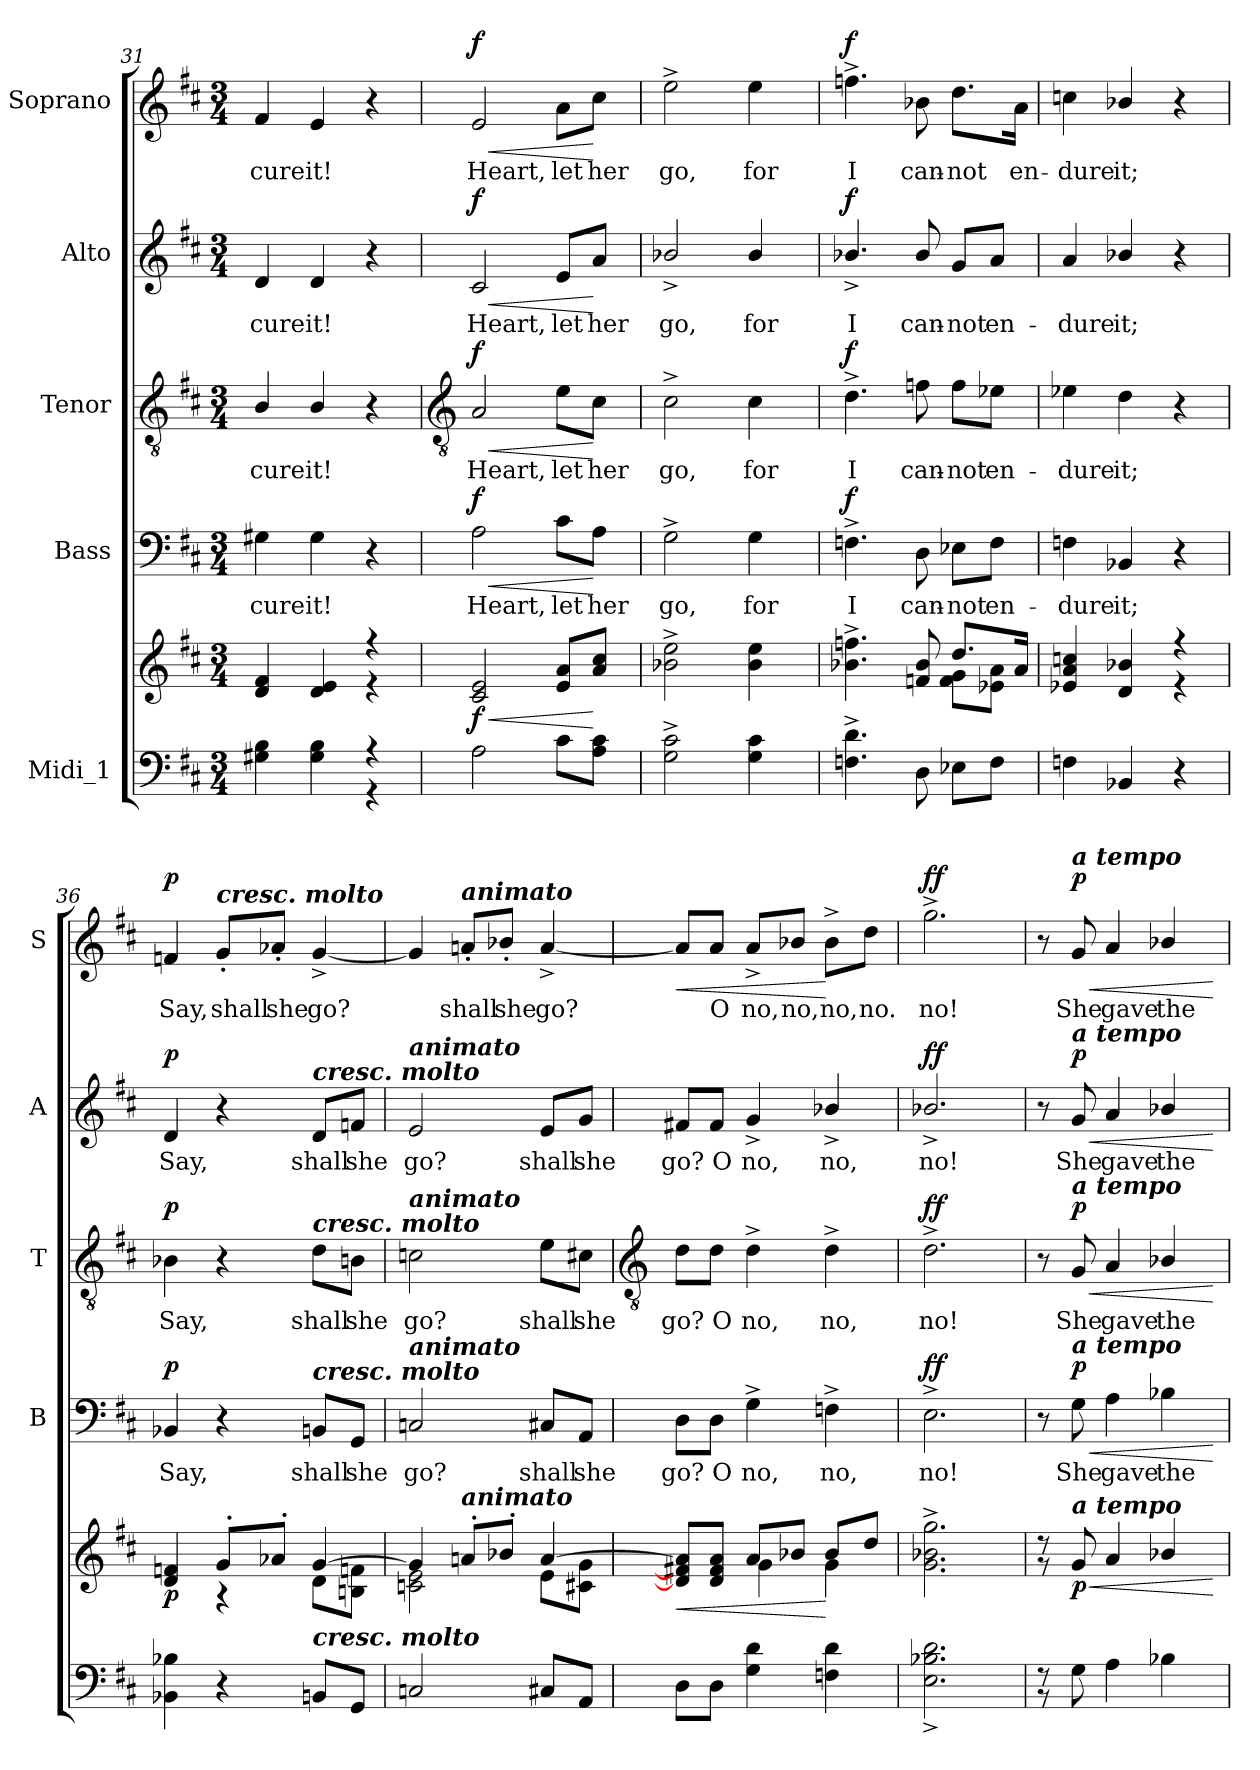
**kern	**kern	**dynam	**kern	**text	**dynam	**kern	**text	**dynam	**kern	**text	**dynam	**kern	**text	**dynam
*part5	*part5	*part5	*part4	*part4	*part4	*part3	*part3	*part3	*part2	*part2	*part2	*part1	*part1	*part1
*staff6	*staff5	*staff5/6	*staff4	*staff4	*staff4	*staff3	*staff3	*staff3	*staff2	*staff2	*staff2	*staff1	*staff1	*staff1
*I"Midi_1	*	*	*I"Bass	*	*	*I"Tenor	*	*	*I"Alto	*	*	*I"Soprano	*	*
*	*	*	*I'B	*	*	*I'T	*	*	*I'A	*	*	*I'S	*	*
*clefF4	*clefG2	*	*clefF4	*	*	*clefGv2	*	*	*clefG2	*	*	*clefG2	*	*
*k[f#c#]	*k[f#c#]	*	*k[f#c#]	*	*	*k[f#c#]	*	*	*k[f#c#]	*	*	*k[f#c#]	*	*
*D:	*D:	*	*D:	*	*	*D:	*	*	*D:	*	*	*D:	*	*
*M3/4	*M3/4	*	*M3/4	*	*	*M3/4	*	*	*M3/4	*	*	*M3/4	*	*
=31	=31	=31	=31	=31	=31	=31	=31	=31	=31	=31	=31	=31	=31	=31
*^	*^	*	*	*	*	*	*	*	*	*	*	*	*	*
!	!	!	!	!	!	!LO:LY:b	!	!	!LO:LY:b	!	!	!LO:LY:b	!	!	!LO:LY:b	!
2ryy	4G#X\ 4B\	4d/ 4f#/	2ryy	.	4G#X	-cure	.	4B/	-cure	.	4d	-cure	.	4f#	-cure	.
!	!	!	!	!	!	!LO:LY:b	!	!	!LO:LY:b	!	!	!LO:LY:b	!	!	!LO:LY:b	!
.	4G#\ 4B\	4d/ 4e/	.	.	4G#	it!	.	4B/	it!	.	4d	it!	.	4e	it!	.
4r	4r	4r	4r	.	4r	.	.	4r	.	.	4r	.	.	4r	.	.
*v	*v	*	*	*	*	*	*	*	*	*	*	*	*	*	*	*
!!LO:LB:g=z
=32	=32	=32	=32	=32	=32	=32	=32	=32	=32	=32	=32	=32	=32	=32	=32
*	*	*	*	*	*	*	*clefGv2	*	*	*	*	*	*	*	*
*^	*	*	*	*	*	*	*	*	*	*	*	*	*	*	*
!	!	!	!	!LO:HP:b	!	!LO:LY:b	!LO:HP:b	!	!LO:LY:b	!LO:HP:b	!	!LO:LY:b	!LO:HP:b	!	!LO:LY:b	!LO:HP:b
!	!	!	!	!LO:DY:n=1:b	!	!	!LO:DY:n=1:b	!	!	!LO:DY:n=1:b	!	!	!LO:DY:n=1:b	!	!	!LO:DY:n=1:b
*v	*v	*	*	*	*	*	*	*	*	*	*	*	*	*	*	*
2A	2c#/ 2e/	2ryy	< f	2A	Heart,	< f	2A	Heart,	< f	2c#	Heart,	< f	2e	Heart,	< f
!	!	!	!	!	!LO:LY:b	!	!	!LO:LY:b	!	!	!LO:LY:b	!	!	!LO:LY:b	!
8c#L	8e/ 8a/L	8.ryy	.	8c#\L	let	.	8e\L	let	.	8e/L	let	.	8a\L	let	.
!	!	!	!	!	!LO:LY:b	!	!	!LO:LY:b	!	!	!LO:LY:b	!	!	!LO:LY:b	!
8A 8c#J	8a/ 8cc#/J	.	[	8A\J	her	[	8c#\J	her	[	8a/J	her	[	8cc#\J	her	[
.	.	16ryy	.	.	.	.	.	.	.	.	.	.	.	.	.
=33	=33	=33	=33	=33	=33	=33	=33	=33	=33	=33	=33	=33	=33	=33	=33
!	!	!	!	!	!LO:LY:b	!	!	!LO:LY:b	!	!	!LO:LY:b	!	!	!LO:LY:b	!
2G^ 2c#^	2b-X\^ 2ee\^	2ryy	.	2G^	go,	.	2c#^	go,	.	2b-X^/	go,	.	2ee^	go,	.
!	!	!	!	!	!LO:LY:b	!	!	!LO:LY:b	!	!	!LO:LY:b	!	!	!LO:LY:b	!
4G 4c#	4b-\ 4ee\	8.ryy	.	4G	for	.	4c#	for	.	4b-/	for	.	4ee	for	.
.	.	16ryy	.	.	.	.	.	.	.	.	.	.	.	.	.
=34	=34	=34	=34	=34	=34	=34	=34	=34	=34	=34	=34	=34	=34	=34	=34
!	!	!	!	!	!LO:LY:b	!LO:DY:b	!	!LO:LY:b	!LO:DY:b	!	!LO:LY:b	!LO:DY:b	!	!LO:LY:b	!LO:DY:b
4.Fn^ 4.d^	4.b-X\^ 4.ffn\^	2ryy	.	4.Fn^	I	f	4.d^	I	f	4.b-X^/	I	f	4.ffn^	I	f
!	!	!	!	!	!LO:LY:b	!	!	!LO:LY:b	!	!	!LO:LY:b	!	!	!LO:LY:b	!
8D	8fn/ 8b-/	.	.	8D	can-	.	8fn	can-	.	8b-/	can-	.	8b-X	can-	.
!	!	!	!	!	!LO:LY:b	!	!	!LO:LY:b	!	!	!LO:LY:b	!	!	!LO:LY:b	!
8E-XL	8.dd/L	8f\ 8g\L	.	8E-X\L	-not	.	8f\L	-not	.	8g/L	-not	.	8.dd\L	-not	.
!	!	!	!	!	!LO:LY:b	!	!	!LO:LY:b	!	!	!LO:LY:b	!	!	!	!
8FJ	.	8e-X\ 8a\J	.	8F\J	en-	.	8e-X\J	en-	.	8a/J	en-	.	.	.	.
!	!	!	!	!	!	!	!	!	!	!	!	!	!	!LO:LY:b	!
.	16a/J	.	.	.	.	.	.	.	.	.	.	.	16a\Jk	en-	.
=35	=35	=35	=35	=35	=35	=35	=35	=35	=35	=35	=35	=35	=35	=35	=35
!	!	!	!	!	!LO:LY:b	!	!	!LO:LY:b	!	!	!LO:LY:b	!	!	!LO:LY:b	!
4Fn	4e-X/ 4a/ 4ccn/	2ryy	.	4Fn	-dure	.	4e-X	-dure	.	4a	-dure	.	4ccn	-dure	.
!	!	!	!	!	!LO:LY:b	!	!	!LO:LY:b	!	!	!LO:LY:b	!	!	!LO:LY:b	!
4BB-X/	4d/ 4b-X/	.	.	4BB-X	it;	.	4d	it;	.	4b-X/	it;	.	4b-X/	it;	.
4r	4r	4r	.	4r	.	.	4r	.	.	4r	.	.	4r	.	.
=36	=36	=36	=36	=36	=36	=36	=36	=36	=36	=36	=36	=36	=36	=36	=36
!	!	!	!LO:DY:b	!	!LO:LY:b	!LO:DY:b	!	!LO:LY:b	!LO:DY:b	!	!LO:LY:b	!LO:DY:b	!	!LO:LY:b	!LO:DY:b
4BB-X 4B-X	4d/ 4fn/	4ryy	p	4BB-X	Say,	p	4B-X	Say,	p	4d	Say,	p	4fn	Say,	p
!	!	!	!	!	!	!	!	!	!	!	!	!	!LO:TX:a:Bi:t=cresc. molto	!	!
!	!	!	!	!	!	!	!	!	!	!	!	!	!	!LO:LY:b	!
4r	8g'/L	4r	.	4r	.	.	4r	.	.	4r	.	.	8g'/L	shall	.
!	!	!	!	!	!	!	!	!	!	!	!	!	!	!LO:LY:b	!
.	8a-X'/J	.	.	.	.	.	.	.	.	.	.	.	8a-X'/J	she	.
!	!	!	!	!	!	!	!	!	!	!LO:TX:a:Bi:t=cresc. molto	!	!	!	!	!
!	!	!	!	!	!	!	!LO:TX:a:Bi:t=cresc. molto	!	!	!	!	!	!	!	!
!	!	!	!	!LO:TX:a:Bi:t=cresc. molto	!	!	!	!	!	!	!	!	!	!	!
!LO:TX:a:Bi:t=cresc. molto	!	!	!	!	!	!	!	!	!	!	!	!	!	!	!
!	!	!	!	!	!LO:LY:b	!	!	!LO:LY:b	!	!	!LO:LY:b	!	!	!LO:LY:b	!
8BBn/L	[4g/	8d\L	.	8BBn/L	shall	.	8d\L	shall	.	8d/L	shall	.	[4g^	go?	.
!	!	!	!	!	!LO:LY:b	!	!	!LO:LY:b	!	!	!LO:LY:b	!	!	!	!
8GG/J	.	8Bn\ 8fn\J	.	8GG/J	she	.	8Bn\J	she	.	8fn/J	she	.	.	.	.
=37	=37	=37	=37	=37	=37	=37	=37	=37	=37	=37	=37	=37	=37	=37	=37
!	!	!	!	!	!	!	!	!	!	!LO:TX:a:Bi:t=animato	!	!	!	!	!
!	!	!	!	!	!	!	!LO:TX:a:Bi:t=animato	!	!	!	!	!	!	!	!
!	!	!	!	!LO:TX:a:Bi:t=animato	!	!	!	!	!	!	!	!	!	!	!
!	!	!	!	!	!LO:LY:b	!	!	!LO:LY:b	!	!	!LO:LY:b	!	!	!	!
2Cn/	4g/]	2cn\ 2e\	.	2Cn	go?	.	2cn	go?	.	2e	go?	.	4g]	.	.
!	!	!	!	!	!	!	!	!	!	!	!	!	!LO:TX:a:Bi:t=animato	!	!
!	!LO:TX:a:Bi:t=animato	!	!	!	!	!	!	!	!	!	!	!	!	!	!
!	!	!	!	!	!	!	!	!	!	!	!	!	!	!LO:LY:b	!
.	8an'/L	.	.	.	.	.	.	.	.	.	.	.	8an'/L	shall	.
!	!	!	!	!	!	!	!	!	!	!	!	!	!	!LO:LY:b	!
.	8b-X'/J	.	.	.	.	.	.	.	.	.	.	.	8b-X'/J	she	.
!	!	!	!	!	!LO:LY:b	!	!	!LO:LY:b	!	!	!LO:LY:b	!	!	!LO:LY:b	!
8C#X/L	[4a/	8e\L	.	8C#X/L	shall	.	8e\L	shall	.	8e/L	shall	.	[4a^	go?	.
!	!	!	!	!	!LO:LY:b	!	!	!LO:LY:b	!	!	!LO:LY:b	!	!	!	!
8AA/J	.	8c#X\ 8g\J	.	8AA/J	she	.	8c#X\J	she	.	8g/J	she	.	.	.	.
!!LO:LB:g=z
=38	=38	=38	=38	=38	=38	=38	=38	=38	=38	=38	=38	=38	=38	=38	=38
*	*	*	*	*	*	*	*clefGv2	*	*	*	*	*	*	*	*
*^	*	*	*	*	*	*	*	*	*	*	*	*	*	*	*
!	!	!	!	!LO:HP:b	!	!LO:LY:b	!	!	!LO:LY:b	!	!	!LO:LY:b	!	!	!	!LO:HP:b
2.ryy	8D\L	8d/] 8f#X/] 8a/]L	4ryy	<	8D\L	go?	.	8d\L	go?	.	8f#X/L	go?	.	8a/L]	.	<
!	!	!	!	!	!	!LO:LY:b	!	!	!LO:LY:b	!	!	!LO:LY:b	!	!	!LO:LY:b	!
.	8D\J	8d/ 8f#/ 8a/J	.	.	8D\J	O	.	8d\J	O	.	8f#/J	O	.	8a/J	O	.
!	!	!	!	!	!	!LO:LY:b	!	!	!LO:LY:b	!	!	!LO:LY:b	!	!	!LO:LY:b	!
.	4G\ 4d\	8a/L	4g\	.	4G^	no,	.	4d^	no,	.	4g^	no,	.	8a^/L	no,	.
!	!	!	!	!	!	!	!	!	!	!	!	!	!	!	!LO:LY:b	!
.	.	8b-X/J	.	.	.	.	.	.	.	.	.	.	.	8b-X/J	no,	.
!	!	!	!	!	!	!LO:LY:b	!	!	!LO:LY:b	!	!	!LO:LY:b	!	!	!LO:LY:b	!
.	4Fn\ 4d\	8b-/L	4g\	[	4Fn^	no,	.	4d^	no,	.	4b-X^/	no,	.	8b-^\L	no,	[
!	!	!	!	!	!	!	!	!	!	!	!	!	!	!	!LO:LY:b	!
.	.	8dd/J	.	.	.	.	.	.	.	.	.	.	.	8dd\J	no.	.
=39	=39	=39	=39	=39	=39	=39	=39	=39	=39	=39	=39	=39	=39	=39	=39	=39
!	!	!	!	!	!	!LO:LY:b	!LO:DY:b	!	!LO:LY:b	!LO:DY:b	!	!LO:LY:b	!LO:DY:b	!	!LO:LY:b	!LO:DY:b
2.ryy	2.E\^ 2.B-X\^ 2.d\^	2.g\^ 2.b-X\^ 2.gg\^	2.ryy	.	2.E^	no!	ff	2.d^	no!	ff	2.b-X^/	no!	ff	2.gg^	no!	ff
=40	=40	=40	=40	=40	=40	=40	=40	=40	=40	=40	=40	=40	=40	=40	=40	=40
8r	8r	8r	8r	.	8r	.	.	8r	.	.	8r	.	.	8r	.	.
!	!	!	!	!	!	!	!	!	!	!	!	!	!	!LO:TX:a:Bi:t=a tempo	!	!
!	!	!	!	!	!	!	!	!	!	!	!LO:TX:a:Bi:t=a tempo	!	!	!	!	!
!	!	!	!	!	!	!	!	!LO:TX:a:Bi:t=a tempo	!	!	!	!	!	!	!	!
!	!	!	!	!	!LO:TX:a:Bi:t=a tempo	!	!	!	!	!	!	!	!	!	!	!
!	!	!LO:TX:a:Bi:t=a tempo	!	!	!	!	!	!	!	!	!	!	!	!	!	!
!	!	!	!	!LO:HP:b	!	!LO:LY:b	!LO:HP:b	!	!LO:LY:b	!LO:HP:b	!	!LO:LY:b	!LO:HP:b	!	!LO:LY:b	!LO:HP:b
!	!	!	!	!LO:DY:n=1:b	!	!	!LO:DY:n=1:b	!	!	!LO:DY:n=1:b	!	!	!LO:DY:n=1:b	!	!	!LO:DY:n=1:b
2ryy	8G\	8g/	2ryy	< p	8G	She	< p	8G	She	< p	8g	She	< p	8g	She	< p
!	!	!	!	!	!	!LO:LY:b	!	!	!LO:LY:b	!	!	!LO:LY:b	!	!	!LO:LY:b	!
.	4A\	4a/	.	.	4A	gave	.	4A	gave	.	4a	gave	.	4a	gave	.
!	!	!	!	!	!	!LO:LY:b	!	!	!LO:LY:b	!	!	!LO:LY:b	!	!	!LO:LY:b	!
.	4B-X\	4b-X/	.	.	4B-X	the	.	4B-X/	the	.	4b-X/	the	.	4b-X/	the	.
8ryy	.	.	8ryy	.	.	.	.	.	.	.	.	.	.	.	.	.
*v	*v	*	*	*	*	*	*	*	*	*	*	*	*	*	*	*
*	*v	*v	*	*	*	*	*	*	*	*	*	*	*	*	*
.	.	[	.	.	[	.	.	[	.	.	[	.	.	[
=	=	=	=	=	=	=	=	=	=	=	=	=	=	=
*-	*-	*-	*-	*-	*-	*-	*-	*-	*-	*-	*-	*-	*-	*-
